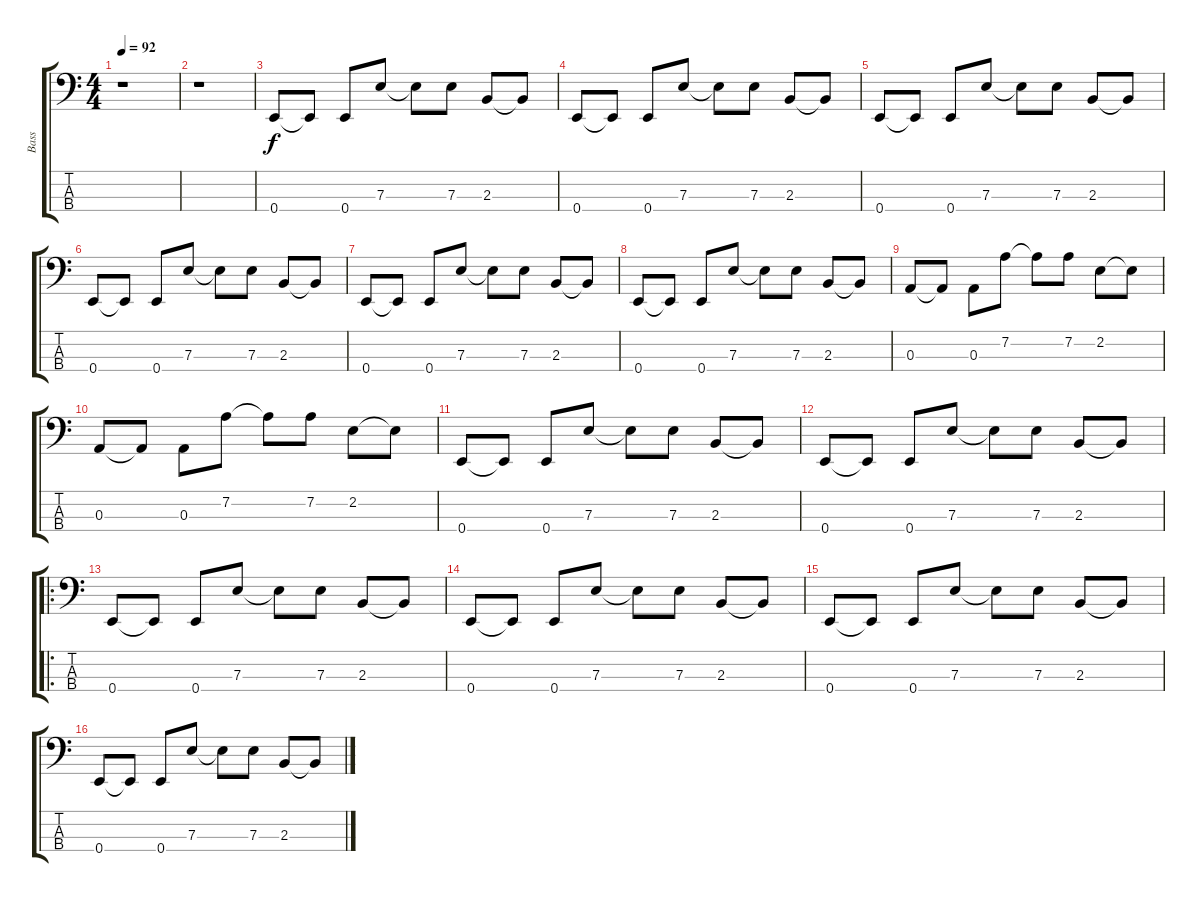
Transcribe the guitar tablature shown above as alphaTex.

\track ("Bass" "Bass") {instrument electricbassfinger}
\staff {score tabs}
\tuning (G2 D2 A1 E1) {hide}
\ts (4 4)
\tempo 92
\clef f4
\ks c
r.1{dy f instrument electricbassfinger} |
r.1 |
0.4.8 0.4{t}.8 0.4.8 7.3.8 7.3{t}.8 7.3.8 2.3.8 2.3{t}.8 |
0.4.8 0.4{t}.8 0.4.8 7.3.8 7.3{t}.8 7.3.8 2.3.8 2.3{t}.8 |
0.4.8 0.4{t}.8 0.4.8 7.3.8 7.3{t}.8 7.3.8 2.3.8 2.3{t}.8 |
0.4.8 0.4{t}.8 0.4.8 7.3.8 7.3{t}.8 7.3.8 2.3.8 2.3{t}.8 |
0.4.8 0.4{t}.8 0.4.8 7.3.8 7.3{t}.8 7.3.8 2.3.8 2.3{t}.8 |
0.4.8 0.4{t}.8 0.4.8 7.3.8 7.3{t}.8 7.3.8 2.3.8 2.3{t}.8 |
0.3.8 0.3{t}.8 0.3.8 7.2.8 7.2{t}.8 7.2.8 2.2.8 2.2{t}.8 |
0.3.8 0.3{t}.8 0.3.8 7.2.8 7.2{t}.8 7.2.8 2.2.8 2.2{t}.8 |
0.4.8 0.4{t}.8 0.4.8 7.3.8 7.3{t}.8 7.3.8 2.3.8 2.3{t}.8 |
0.4.8 0.4{t}.8 0.4.8 7.3.8 7.3{t}.8 7.3.8 2.3.8 2.3{t}.8 |
\ro
0.4.8 0.4{t}.8 0.4.8 7.3.8 7.3{t}.8 7.3.8 2.3.8 2.3{t}.8 |
0.4.8 0.4{t}.8 0.4.8 7.3.8 7.3{t}.8 7.3.8 2.3.8 2.3{t}.8 |
0.4.8 0.4{t}.8 0.4.8 7.3.8 7.3{t}.8 7.3.8 2.3.8 2.3{t}.8 |
0.4.8 0.4{t}.8 0.4.8 7.3.8 7.3{t}.8 7.3.8 2.3.8 2.3{t}.8
